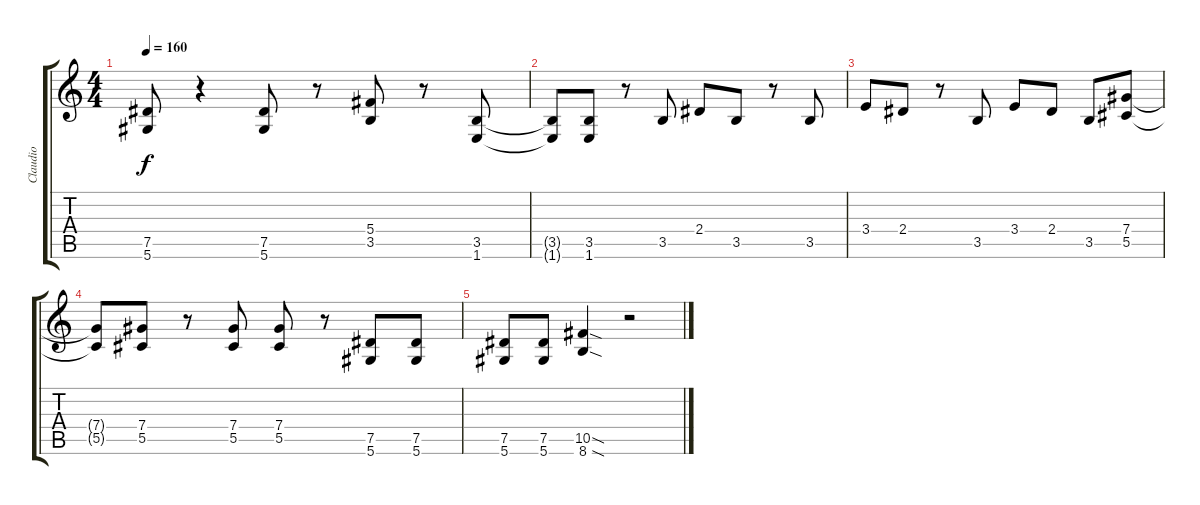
\track ("Claudio" "Claudio") {instrument distortionguitar}
\staff {score tabs}
\tuning (Eb4 Bb3 Gb3 Db3 Ab2 Eb2) {hide}
\ts (4 4)
\tempo 160
\clef g2
\ks c
(7.5 5.6).8{dy f} r.4 (7.5 5.6).8 r.8 (5.4 3.5).8 r.8 (3.5 1.6).8 |
(3.5{t} 1.6{t}).8 (3.5 1.6).8 r.8 3.5.8 2.4.8 3.5.8 r.8 3.5.8 |
3.4.8 2.4.8 r.8 3.5.8 3.4.8 2.4.8 3.5.8 (7.4 5.5).8 |
(7.4{t} 5.5{t}).8 (7.4 5.5).8 r.8 (7.4 5.5).8 (7.4 5.5).8 r.8 (7.5 5.6).8 (7.5 5.6).8 |
(7.5 5.6).8 (7.5 5.6).8 (10.5{sod} 8.6{sod}).4 r.2
